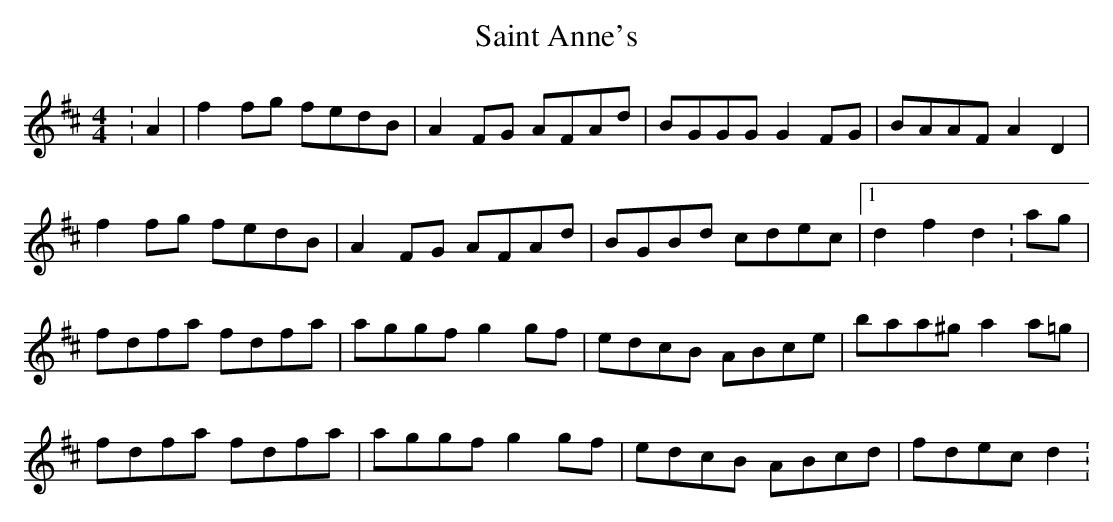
X:1
T: Saint Anne's
M: 4/4
L: 1/8
K: Dmaj
:A2|f2fg fedB|A2FG AFAd|BGGG G2FG|BAAF A2D2|
f2fg fedB|A2FG AFAd|BGBd cdec|1d2f2 d2:ag|
fdfa fdfa|aggf g2gf|edcB ABce|baa^g a2a=g|
fdfa fdfa|aggf g2gf|edcB ABcd|fdec d2:
